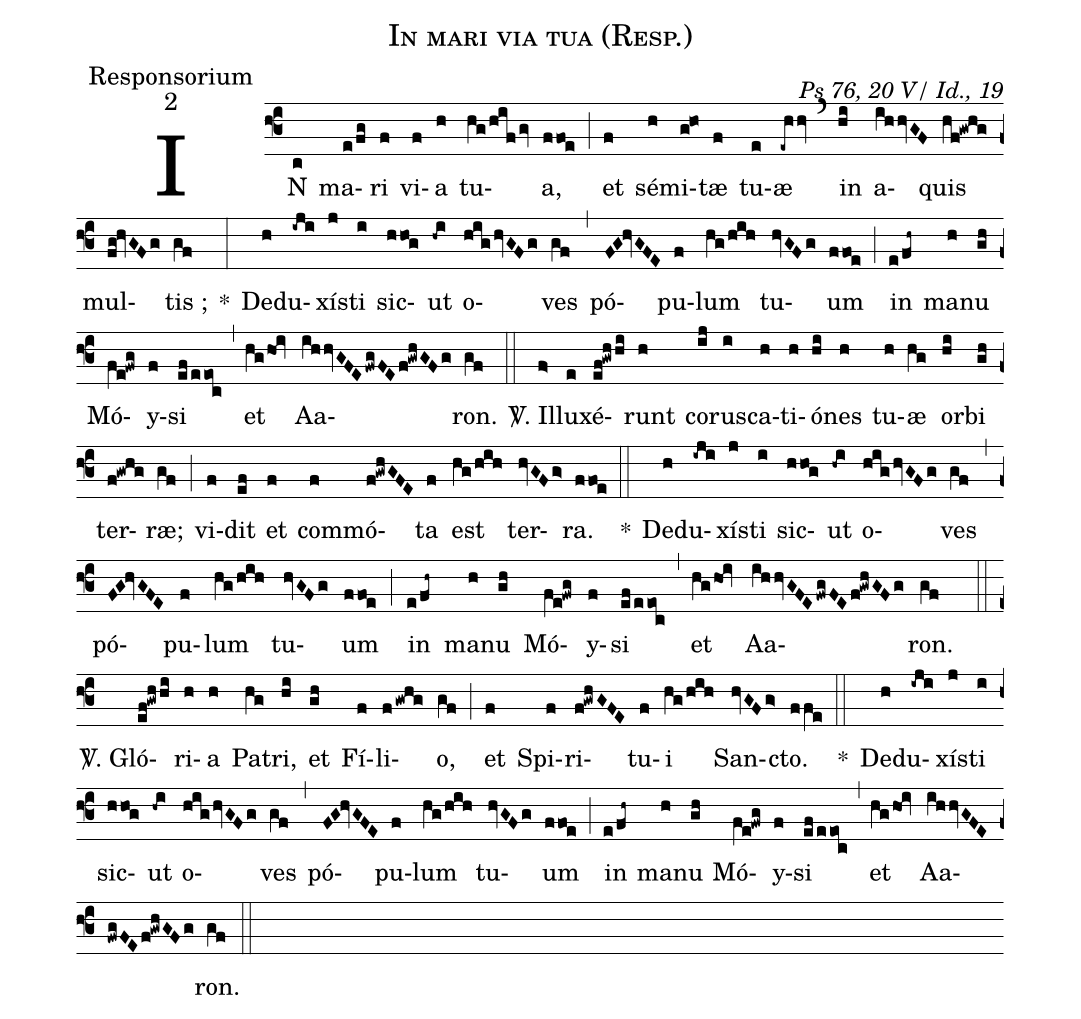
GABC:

name:In mari via tua (Resp.);
office-part:Responsorium;
mode:2;
commentary:Ps 76, 20 V/ Id., 19;
%%
(f3)IN(c) ma(e/fg)ri(f) vi(f)a(h) tu(hg/hif/gv)a,(ffoe) (;) et(f) sé(h)mi(g!ho)tæ(f) tu(e)æ(-ehhv) (`) in(hi) a(ihhvGF)quis(hf!gwhg) mul(fg!hvGFg)tis ;(gf) *(:) De(h)du(-iji)xís(j)ti(i) sic(hhog)ut(-hi) o(hig/hvGFg)ves(gf) (,) pó(FG!hvGFE)pu(f)lum(hg/hih) tu(hvGFg)um(ffoe) (;) in(e/fh~) ma(h)nu(gh) Mó(fe!fwg)y(f)si(ef/eeoc) (,) et(hg/hoi) Aa(ihhvGFE/fwgFE/f!gwhGFg)ron.(gf) (::)

<sp>V/</sp>. Il(f>)lu(e)xé(ef!gwhhi)runt(h) co(ij)rus(i)ca(h)ti(h)ó(hi)nes(h) tu(h)æ(hg) or(hi)bi(gh) ter(f!gwhg)ræ;(gf) (;) vi(f)dit(ef) et(f) com(f)mó(f!gwhGFE)ta(f) est(hg/hih) ter(hvGFg>)ra.(ffoe) (::)
*() De(h)du(-iji)xís(j)ti(i) sic(hhog)ut(-hi) o(hig/hvGFg)ves(gf) (,) pó(FG!hvGFE)pu(f)lum(hg/hih) tu(hvGFg)um(ffoe) (;) in(e/fh~) ma(h)nu(gh) Mó(fe!fwg)y(f)si(ef/eeoc) (,) et(hg/hoi) Aa(ihhvGFE/fwgFE/f!gwhGFg)ron.(gf) (::)

<sp>V/</sp>. Gló(ef!gwh/hi)ri(h)a(h) Pa(hg)tri,(hi) et(gh) Fí(f)li(fgwhg)o,(gf) (;)et(f) Spi(f)ri(f!gwhG!FE)tu(f)i(hg/hih) San(hvGFg>)cto.(ffe) (::)
*() De(h)du(-iji)xís(j)ti(i) sic(hhog)ut(-hi) o(hig/hvGFg)ves(gf) (,) pó(FG!hvGFE)pu(f)lum(hg/hih) tu(hvGFg)um(ffoe) (;) in(e/fh~) ma(h)nu(gh) Mó(fe!fwg)y(f)si(ef/eeoc) (,) et(hg/hoi) Aa(ihhvGFE/fwgFE/f!gwhGFg)ron.(gf) (::)
